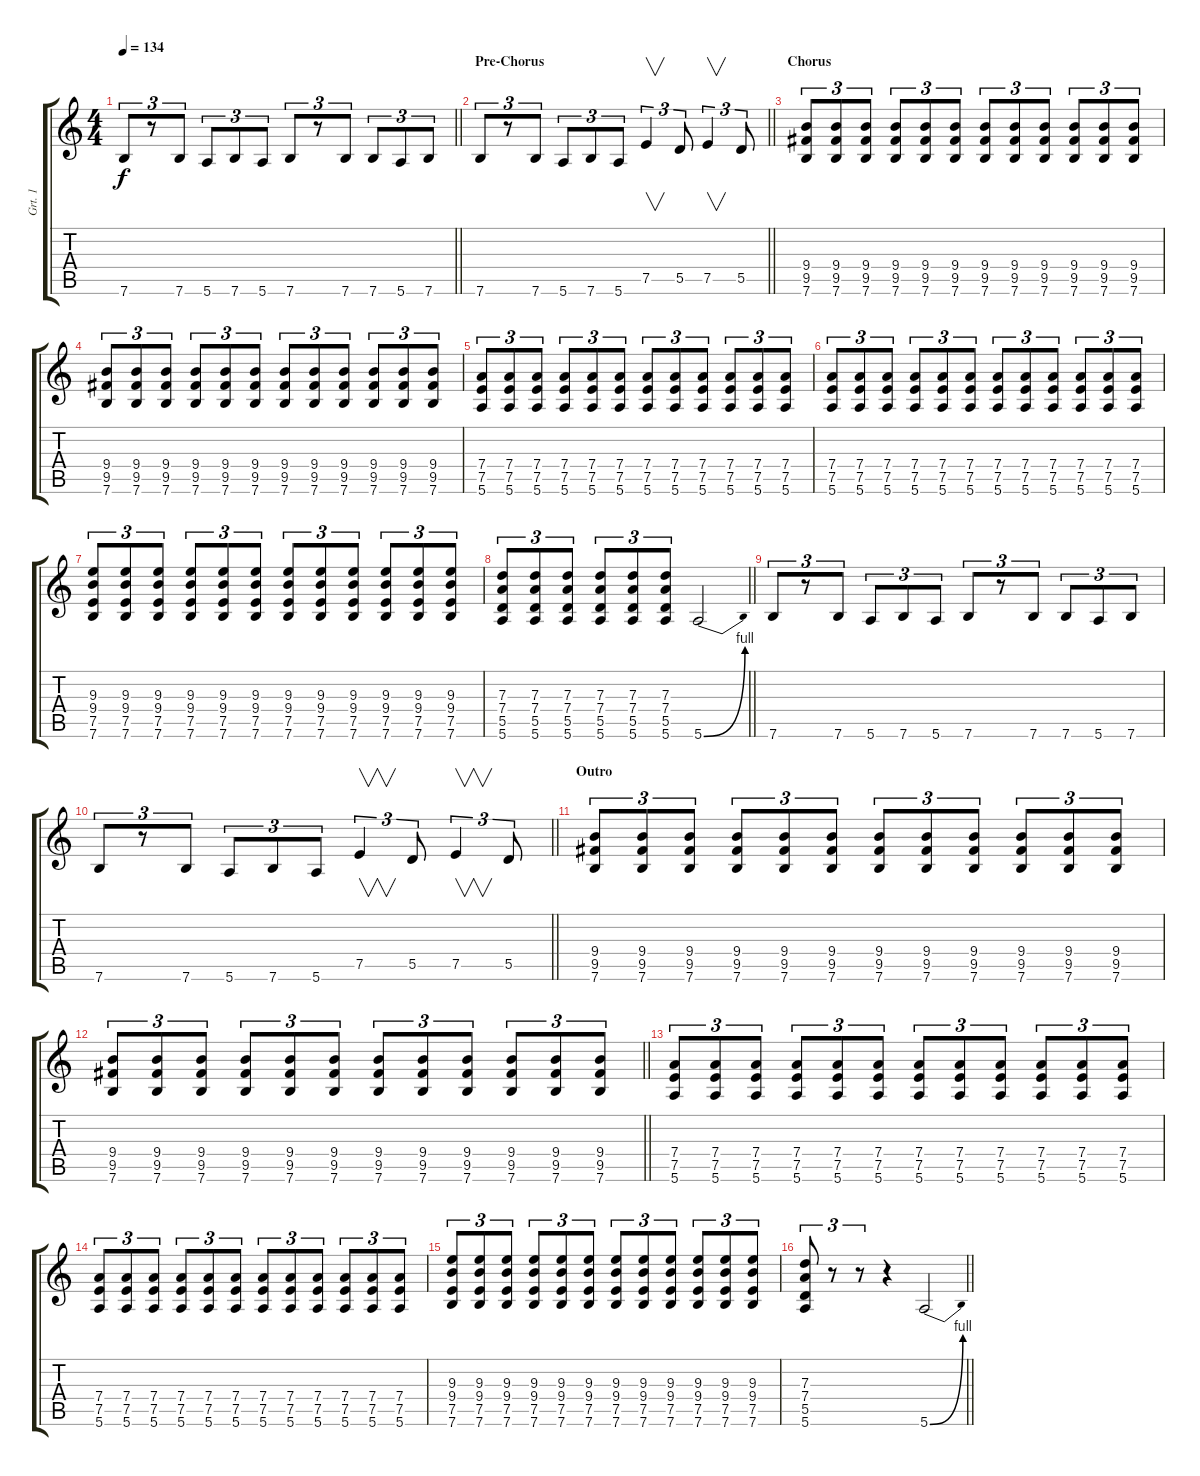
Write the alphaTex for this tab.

\track ("Grt. 1" "Grt. 1") {instrument distortionguitar}
\staff {score tabs}
\tuning (E4 B3 G3 D3 A2 E2) {hide}
\ts (4 4)
\tempo 134
\clef g2
\barLineRight lightlight
\ks c
7.6.8{tu (3 2) dy f} r.8{tu (3 2)} 7.6.8{tu (3 2)} 5.6.8{tu (3 2)} 7.6.8{tu (3 2)} 5.6.8{tu (3 2)} 7.6.8{tu (3 2)} r.8{tu (3 2)} 7.6.8{tu (3 2)} 7.6.8{tu (3 2)} 5.6.8{tu (3 2)} 7.6.8{tu (3 2)} |
\section ("" "Pre-Chorus")
\barLineRight lightlight
7.6.8{tu (3 2)} r.8{tu (3 2)} 7.6.8{tu (3 2)} 5.6.8{tu (3 2)} 7.6.8{tu (3 2)} 5.6.8{tu (3 2)} 7.5.4{v tu (3 2)} 5.5.8{tu (3 2)} 7.5.4{v tu (3 2)} 5.5.8{tu (3 2)} |
\section ("" "Chorus")
(9.4 9.5 7.6).8{tu (3 2)} (9.4 9.5 7.6).8{tu (3 2)} (9.4 9.5 7.6).8{tu (3 2)} (9.4 9.5 7.6).8{tu (3 2)} (9.4 9.5 7.6).8{tu (3 2)} (9.4 9.5 7.6).8{tu (3 2)} (9.4 9.5 7.6).8{tu (3 2)} (9.4 9.5 7.6).8{tu (3 2)} (9.4 9.5 7.6).8{tu (3 2)} (9.4 9.5 7.6).8{tu (3 2)} (9.4 9.5 7.6).8{tu (3 2)} (9.4 9.5 7.6).8{tu (3 2)} |
(9.4 9.5 7.6).8{tu (3 2)} (9.4 9.5 7.6).8{tu (3 2)} (9.4 9.5 7.6).8{tu (3 2)} (9.4 9.5 7.6).8{tu (3 2)} (9.4 9.5 7.6).8{tu (3 2)} (9.4 9.5 7.6).8{tu (3 2)} (9.4 9.5 7.6).8{tu (3 2)} (9.4 9.5 7.6).8{tu (3 2)} (9.4 9.5 7.6).8{tu (3 2)} (9.4 9.5 7.6).8{tu (3 2)} (9.4 9.5 7.6).8{tu (3 2)} (9.4 9.5 7.6).8{tu (3 2)} |
(7.4 7.5 5.6).8{tu (3 2)} (7.4 7.5 5.6).8{tu (3 2)} (7.4 7.5 5.6).8{tu (3 2)} (7.4 7.5 5.6).8{tu (3 2)} (7.4 7.5 5.6).8{tu (3 2)} (7.4 7.5 5.6).8{tu (3 2)} (7.4 7.5 5.6).8{tu (3 2)} (7.4 7.5 5.6).8{tu (3 2)} (7.4 7.5 5.6).8{tu (3 2)} (7.4 7.5 5.6).8{tu (3 2)} (7.4 7.5 5.6).8{tu (3 2)} (7.4 7.5 5.6).8{tu (3 2)} |
(7.4 7.5 5.6).8{tu (3 2)} (7.4 7.5 5.6).8{tu (3 2)} (7.4 7.5 5.6).8{tu (3 2)} (7.4 7.5 5.6).8{tu (3 2)} (7.4 7.5 5.6).8{tu (3 2)} (7.4 7.5 5.6).8{tu (3 2)} (7.4 7.5 5.6).8{tu (3 2)} (7.4 7.5 5.6).8{tu (3 2)} (7.4 7.5 5.6).8{tu (3 2)} (7.4 7.5 5.6).8{tu (3 2)} (7.4 7.5 5.6).8{tu (3 2)} (7.4 7.5 5.6).8{tu (3 2)} |
(9.3 9.4 7.5 7.6).8{tu (3 2)} (9.3 9.4 7.5 7.6).8{tu (3 2)} (9.3 9.4 7.5 7.6).8{tu (3 2)} (9.3 9.4 7.5 7.6).8{tu (3 2)} (9.3 9.4 7.5 7.6).8{tu (3 2)} (9.3 9.4 7.5 7.6).8{tu (3 2)} (9.3 9.4 7.5 7.6).8{tu (3 2)} (9.3 9.4 7.5 7.6).8{tu (3 2)} (9.3 9.4 7.5 7.6).8{tu (3 2)} (9.3 9.4 7.5 7.6).8{tu (3 2)} (9.3 9.4 7.5 7.6).8{tu (3 2)} (9.3 9.4 7.5 7.6).8{tu (3 2)} |
\barLineRight lightlight
(7.3 7.4 5.5 5.6).8{tu (3 2)} (7.3 7.4 5.5 5.6).8{tu (3 2)} (7.3 7.4 5.5 5.6).8{tu (3 2)} (7.3 7.4 5.5 5.6).8{tu (3 2)} (7.3 7.4 5.5 5.6).8{tu (3 2)} (7.3 7.4 5.5 5.6).8{tu (3 2)} 5.6{be (bend 0 0 60 4)}.2 |
7.6.8{tu (3 2)} r.8{tu (3 2)} 7.6.8{tu (3 2)} 5.6.8{tu (3 2)} 7.6.8{tu (3 2)} 5.6.8{tu (3 2)} 7.6.8{tu (3 2)} r.8{tu (3 2)} 7.6.8{tu (3 2)} 7.6.8{tu (3 2)} 5.6.8{tu (3 2)} 7.6.8{tu (3 2)} |
\barLineRight lightlight
7.6.8{tu (3 2)} r.8{tu (3 2)} 7.6.8{tu (3 2)} 5.6.8{tu (3 2)} 7.6.8{tu (3 2)} 5.6.8{tu (3 2)} 7.5.4{v tu (3 2)} 5.5.8{tu (3 2)} 7.5.4{v tu (3 2)} 5.5.8{tu (3 2)} |
\section ("" "Outro")
(9.4 9.5 7.6).8{tu (3 2)} (9.4 9.5 7.6).8{tu (3 2)} (9.4 9.5 7.6).8{tu (3 2)} (9.4 9.5 7.6).8{tu (3 2)} (9.4 9.5 7.6).8{tu (3 2)} (9.4 9.5 7.6).8{tu (3 2)} (9.4 9.5 7.6).8{tu (3 2)} (9.4 9.5 7.6).8{tu (3 2)} (9.4 9.5 7.6).8{tu (3 2)} (9.4 9.5 7.6).8{tu (3 2)} (9.4 9.5 7.6).8{tu (3 2)} (9.4 9.5 7.6).8{tu (3 2)} |
\barLineRight lightlight
(9.4 9.5 7.6).8{tu (3 2)} (9.4 9.5 7.6).8{tu (3 2)} (9.4 9.5 7.6).8{tu (3 2)} (9.4 9.5 7.6).8{tu (3 2)} (9.4 9.5 7.6).8{tu (3 2)} (9.4 9.5 7.6).8{tu (3 2)} (9.4 9.5 7.6).8{tu (3 2)} (9.4 9.5 7.6).8{tu (3 2)} (9.4 9.5 7.6).8{tu (3 2)} (9.4 9.5 7.6).8{tu (3 2)} (9.4 9.5 7.6).8{tu (3 2)} (9.4 9.5 7.6).8{tu (3 2)} |
\section ("" "")
(7.4 7.5 5.6).8{tu (3 2)} (7.4 7.5 5.6).8{tu (3 2)} (7.4 7.5 5.6).8{tu (3 2)} (7.4 7.5 5.6).8{tu (3 2)} (7.4 7.5 5.6).8{tu (3 2)} (7.4 7.5 5.6).8{tu (3 2)} (7.4 7.5 5.6).8{tu (3 2)} (7.4 7.5 5.6).8{tu (3 2)} (7.4 7.5 5.6).8{tu (3 2)} (7.4 7.5 5.6).8{tu (3 2)} (7.4 7.5 5.6).8{tu (3 2)} (7.4 7.5 5.6).8{tu (3 2)} |
(7.4 7.5 5.6).8{tu (3 2)} (7.4 7.5 5.6).8{tu (3 2)} (7.4 7.5 5.6).8{tu (3 2)} (7.4 7.5 5.6).8{tu (3 2)} (7.4 7.5 5.6).8{tu (3 2)} (7.4 7.5 5.6).8{tu (3 2)} (7.4 7.5 5.6).8{tu (3 2)} (7.4 7.5 5.6).8{tu (3 2)} (7.4 7.5 5.6).8{tu (3 2)} (7.4 7.5 5.6).8{tu (3 2)} (7.4 7.5 5.6).8{tu (3 2)} (7.4 7.5 5.6).8{tu (3 2)} |
(9.3 9.4 7.5 7.6).8{tu (3 2)} (9.3 9.4 7.5 7.6).8{tu (3 2)} (9.3 9.4 7.5 7.6).8{tu (3 2)} (9.3 9.4 7.5 7.6).8{tu (3 2)} (9.3 9.4 7.5 7.6).8{tu (3 2)} (9.3 9.4 7.5 7.6).8{tu (3 2)} (9.3 9.4 7.5 7.6).8{tu (3 2)} (9.3 9.4 7.5 7.6).8{tu (3 2)} (9.3 9.4 7.5 7.6).8{tu (3 2)} (9.3 9.4 7.5 7.6).8{tu (3 2)} (9.3 9.4 7.5 7.6).8{tu (3 2)} (9.3 9.4 7.5 7.6).8{tu (3 2)} |
\barLineRight lightlight
(7.3 7.4 5.5 5.6).8{tu (3 2)} r.8{tu (3 2)} r.8{tu (3 2)} r.4 5.6{be (bend 0 0 60 4)}.2
